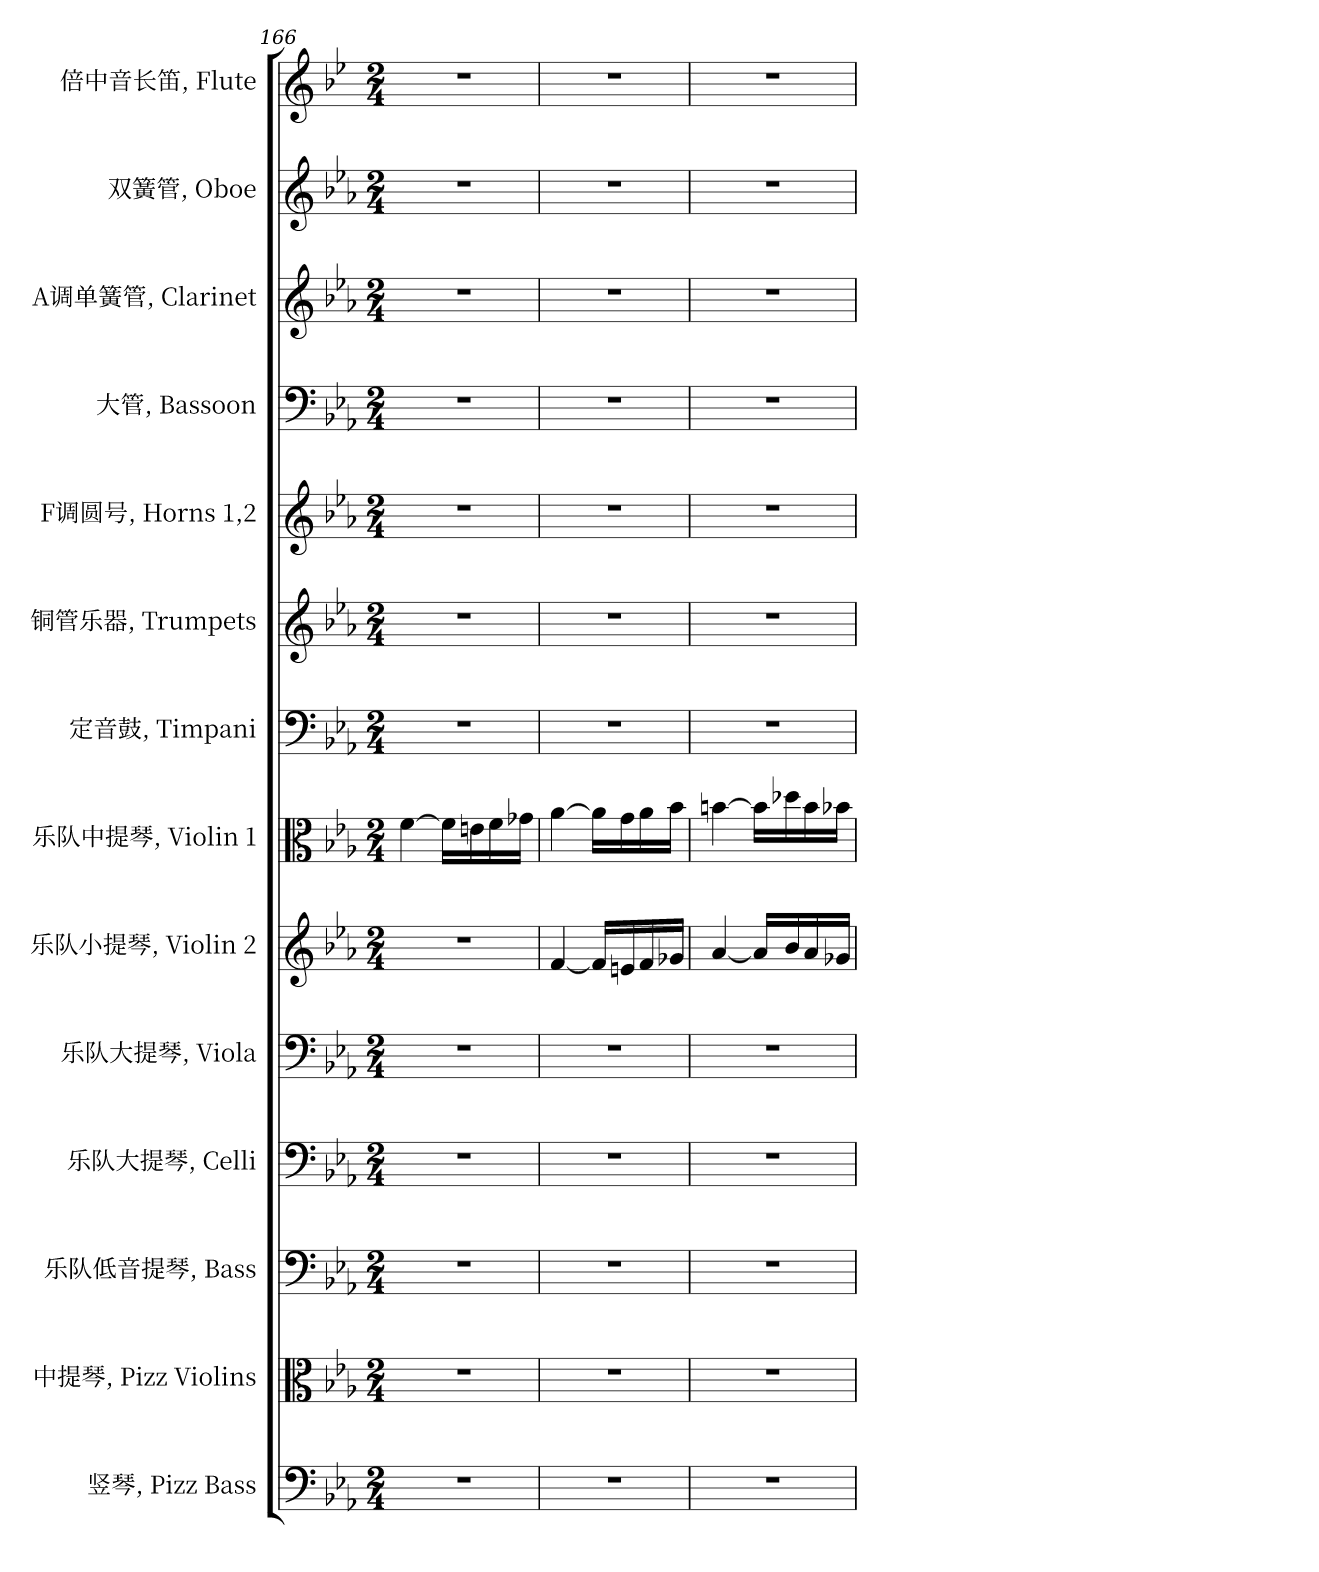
**kern	**kern	**kern	**kern	**kern	**kern	**kern	**kern	**kern	**kern	**kern	**kern	**kern	**kern
*part14	*part13	*part12	*part11	*part10	*part9	*part8	*part7	*part6	*part5	*part4	*part3	*part2	*part1
*staff14	*staff13	*staff12	*staff11	*staff10	*staff9	*staff8	*staff7	*staff6	*staff5	*staff4	*staff3	*staff2	*staff1
*I"竖琴, Pizz Bass	*I"中提琴, Pizz Violins	*I"乐队低音提琴, Bass	*I"乐队大提琴, Celli	*I"乐队大提琴, Viola	*I"乐队小提琴, Violin 2	*I"乐队中提琴, Violin 1	*I"定音鼓, Timpani	*I"铜管乐器, Trumpets	*I"F调圆号, Horns 1,2	*I"大管, Bassoon	*I"A调单簧管, Clarinet	*I"双簧管, Oboe	*I"倍中音长笛, Flute
*	*	*	*	*	*	*	*I'Timp.	*	*I'F Hn.	*I'Bsn.	*I'A Cl.	*I'Ob.	*
*clefF4	*clefC3	*clefF4	*clefF4	*clefF4	*clefG2	*clefC3	*clefF4	*clefG2	*clefG2	*clefF4	*clefG2	*clefG2	*clefG2
*	*	*ITrd7c12	*	*	*	*	*	*	*ITrd4c7	*	*ITrd2c3	*	*ITrd10c17
*k[b-e-a-]	*k[b-e-a-]	*k[b-e-a-]	*k[b-e-a-]	*k[b-e-a-]	*k[b-e-a-]	*k[b-e-a-]	*k[b-e-a-]	*k[b-e-a-]	*k[b-e-a-d-]	*k[b-e-a-]	*k[]	*k[b-e-a-]	*k[b-e-]
*M2/4	*M2/4	*M2/4	*M2/4	*M2/4	*M2/4	*M2/4	*M2/4	*M2/4	*M2/4	*M2/4	*M2/4	*M2/4	*M2/4
=166	=166	=166	=166	=166	=166	=166	=166	=166	=166	=166	=166	=166	=166
2r	2r	2r	2r	2r	2r	[4f\	2r	2r	2r	2r	2r	2r	2r
.	.	.	.	.	.	16f\LL]	.	.	.	.	.	.	.
.	.	.	.	.	.	16en\	.	.	.	.	.	.	.
.	.	.	.	.	.	16f\	.	.	.	.	.	.	.
.	.	.	.	.	.	16g-X\JJ	.	.	.	.	.	.	.
=167	=167	=167	=167	=167	=167	=167	=167	=167	=167	=167	=167	=167	=167
2r	2r	2r	2r	2r	[4f/	[4a-\	2r	2r	2r	2r	2r	2r	2r
.	.	.	.	.	16f/LL]	16a-\LL]	.	.	.	.	.	.	.
.	.	.	.	.	16en/	16g\	.	.	.	.	.	.	.
.	.	.	.	.	16f/	16a-\	.	.	.	.	.	.	.
.	.	.	.	.	16g-X/JJ	16b-\JJ	.	.	.	.	.	.	.
=168	=168	=168	=168	=168	=168	=168	=168	=168	=168	=168	=168	=168	=168
2r	2r	2r	2r	2r	[4a-/	[4bn\	2r	2r	2r	2r	2r	2r	2r
.	.	.	.	.	16a-/LL]	16b\LL]	.	.	.	.	.	.	.
.	.	.	.	.	16b-/	16dd-X\	.	.	.	.	.	.	.
.	.	.	.	.	16a-/	16b\	.	.	.	.	.	.	.
.	.	.	.	.	16g-X/JJ	16b-X\JJ	.	.	.	.	.	.	.
=	=	=	=	=	=	=	=	=	=	=	=	=	=
*-	*-	*-	*-	*-	*-	*-	*-	*-	*-	*-	*-	*-	*-
